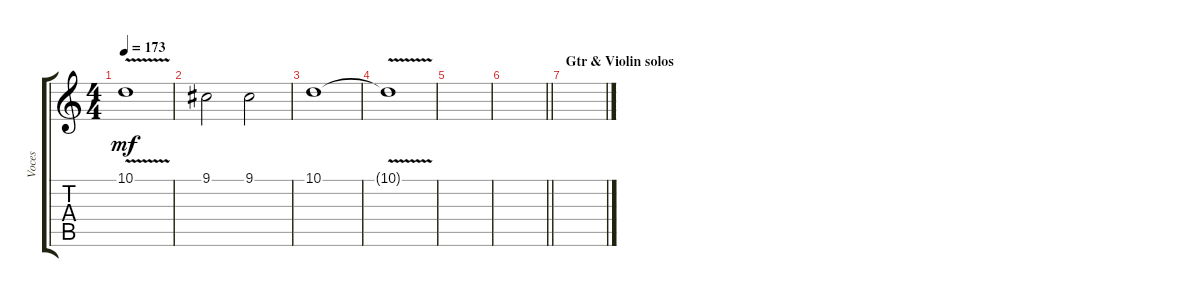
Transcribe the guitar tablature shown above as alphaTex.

\track ("Voces" "Voces") {instrument stringensemble1}
\staff {score tabs}
\tuning (E4 B3 G3 D3 A2 E2) {hide}
\ts (4 4)
\tempo 173
\clef g2
\ks c
10.1{v t}.1{dy mf} |
9.1.2 9.1.2 |
10.1.1 |
10.1{v t}.1 |
|
\barLineRight lightlight
|
\section ("" "Gtr & Violin solos")
